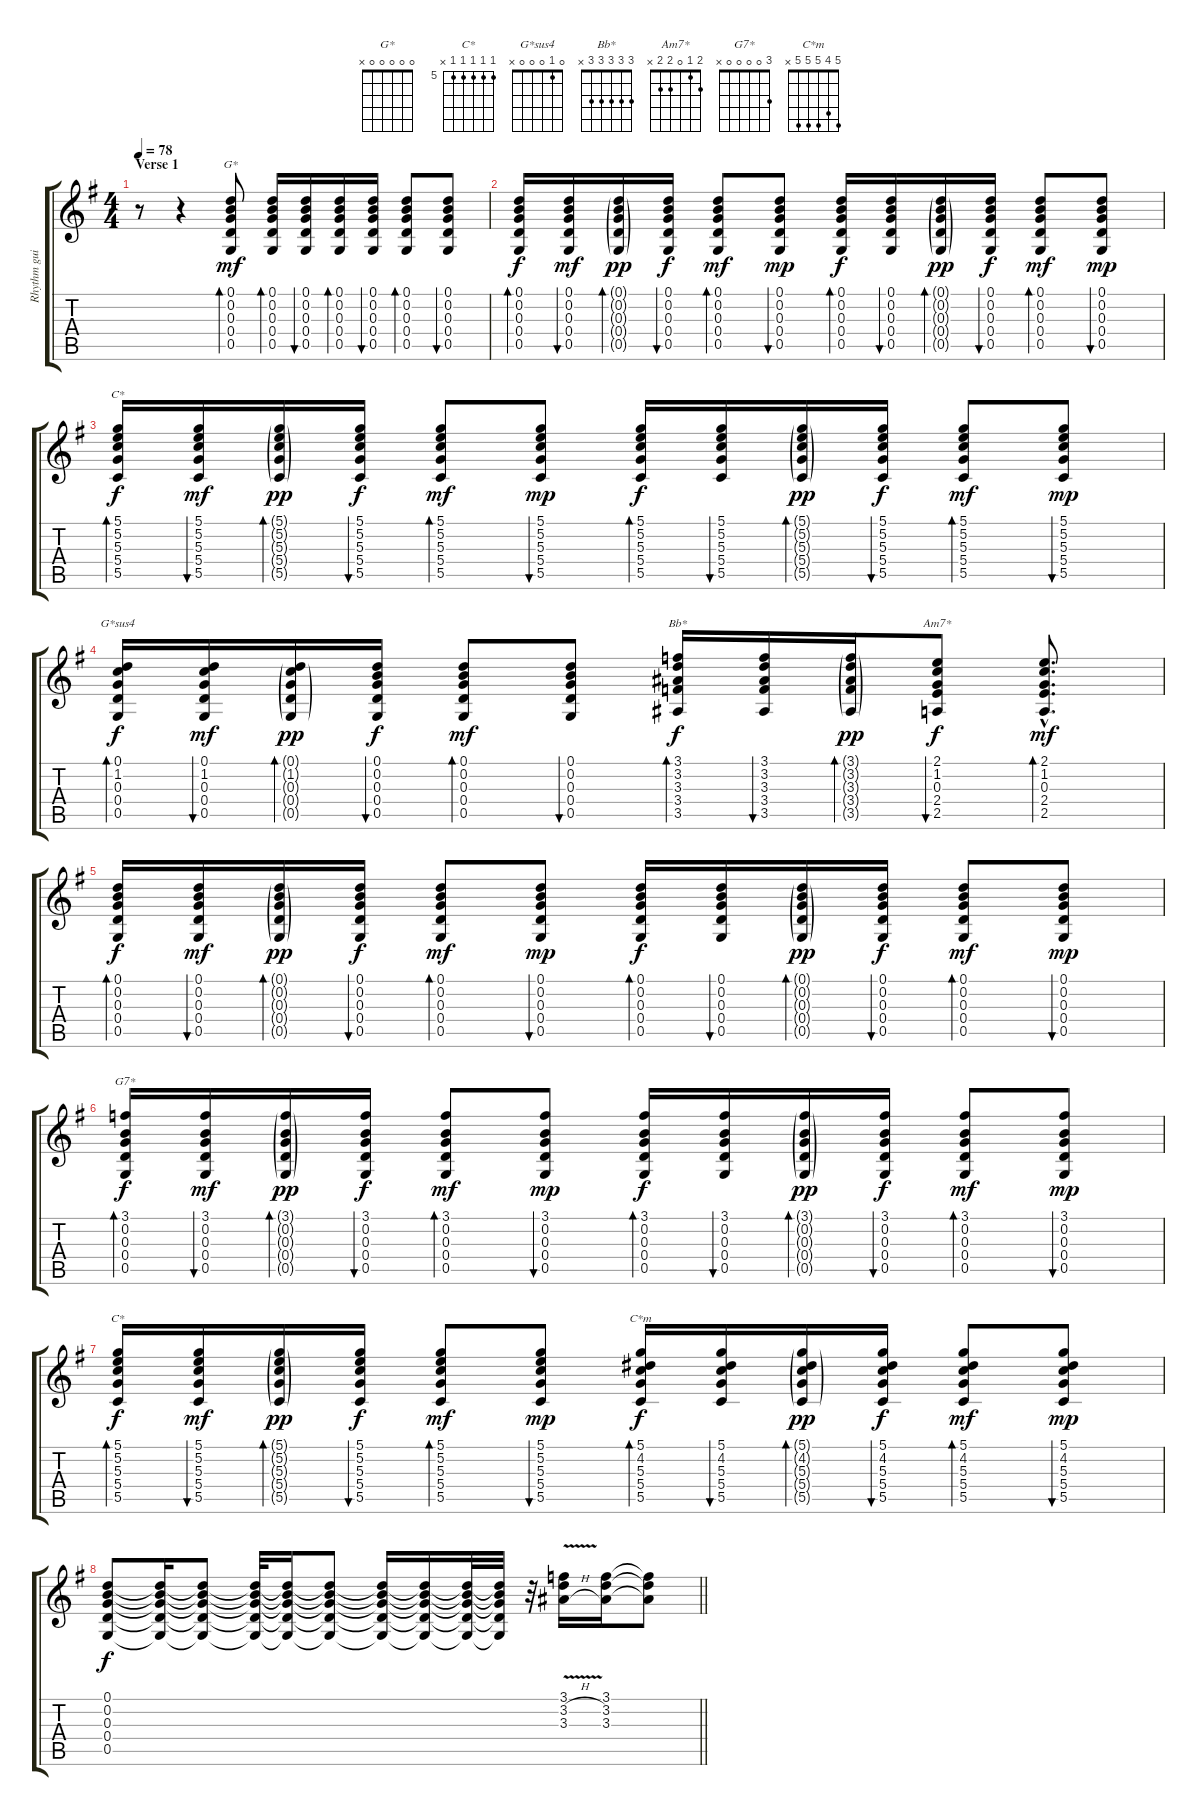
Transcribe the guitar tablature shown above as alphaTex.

\track ("Rhythm guitar (open G)" "Rhythm gui") {instrument acousticguitarsteel}
\staff {score tabs}
\tuning (D4 B3 G3 D3 G2 D2) {hide}
\chord ("G*" 0 0 0 0 0 x)
\chord ("C*" 5 5 5 5 5 x) {barre 0}
\chord ("G*sus4" 0 1 0 0 0 x)
\chord ("Bb*" 3 3 3 3 3 x) {barre 0}
\chord ("Am7*" 2 1 0 2 2 x)
\chord ("G7*" 3 0 0 0 0 x)
\chord ("C*" 5 5 5 5 5 x) {firstfret 5 barre 0}
\chord ("C*m" 5 4 5 5 5 x)
\ts (4 4)
\section ("" "Verse 1")
\tempo 78
\clef g2
\ks g
r.8{dy mf instrument acousticguitarsteel} r.4 (0.1 0.2 0.3 0.4 0.5).8{bd 30 ch "G*"} (0.1 0.2 0.3 0.4 0.5).16{bd 30} (0.1 0.2 0.3 0.4 0.5).16{bu 30} (0.1 0.2 0.3 0.4 0.5).16{bd 30} (0.1 0.2 0.3 0.4 0.5).16{bu 30} (0.1 0.2 0.3 0.4 0.5).8{bd 30} (0.1 0.2 0.3 0.4 0.5).8{bu 30} |
(0.1 0.2 0.3 0.4 0.5).16{bd 30 dy f} (0.1 0.2 0.3 0.4 0.5).16{bu 30 dy mf} (0.1{g} 0.2{g} 0.3{g} 0.4{g} 0.5{g}).16{bd 30 dy pp} (0.1 0.2 0.3 0.4 0.5).16{bu 30 dy f} (0.1 0.2 0.3 0.4 0.5).8{bd 30 dy mf} (0.1 0.2 0.3 0.4 0.5).8{bu 30 dy mp} (0.1 0.2 0.3 0.4 0.5).16{bd 30 dy f} (0.1 0.2 0.3 0.4 0.5).16{bu 30} (0.1{g} 0.2{g} 0.3{g} 0.4{g} 0.5{g}).16{bd 30 dy pp} (0.1 0.2 0.3 0.4 0.5).16{bu 30 dy f} (0.1 0.2 0.3 0.4 0.5).8{bd 30 dy mf} (0.1 0.2 0.3 0.4 0.5).8{bu 30 dy mp} |
(5.1 5.2 5.3 5.4 5.5).16{bd 30 ch "C*" dy f} (5.1 5.2 5.3 5.4 5.5).16{bu 30 dy mf} (5.1{g} 5.2{g} 5.3{g} 5.4{g} 5.5{g}).16{bd 30 dy pp} (5.1 5.2 5.3 5.4 5.5).16{bu 30 dy f} (5.1 5.2 5.3 5.4 5.5).8{bd 30 dy mf} (5.1 5.2 5.3 5.4 5.5).8{bu 30 dy mp} (5.1 5.2 5.3 5.4 5.5).16{bd 30 dy f} (5.1 5.2 5.3 5.4 5.5).16{bu 30} (5.1{g} 5.2{g} 5.3{g} 5.4{g} 5.5{g}).16{bd 30 dy pp} (5.1 5.2 5.3 5.4 5.5).16{bu 30 dy f} (5.1 5.2 5.3 5.4 5.5).8{bd 30 dy mf} (5.1 5.2 5.3 5.4 5.5).8{bu 30 dy mp} |
(0.1 1.2 0.3 0.4 0.5).16{bd 30 ch "G*sus4" dy f} (0.1 1.2 0.3 0.4 0.5).16{bu 30 dy mf} (0.1{g} 1.2{g} 0.3{g} 0.4{g} 0.5{g}).16{bd 30 dy pp} (0.1 0.2 0.3 0.4 0.5).16{bu 30 dy f} (0.1 0.2 0.3 0.4 0.5).8{bd 30 dy mf} (0.1 0.2 0.3 0.4 0.5).8{bu 30} (3.1 3.2 3.3 3.4 3.5).16{bd 30 ch "Bb*" dy f} (3.1 3.2 3.3 3.4 3.5).16{bu 30} (3.1{g} 3.2{g} 3.3{g} 3.4{g} 3.5{g}).16{bd 30 dy pp} (2.1 1.2 0.3 2.4 2.5).8{bu 30 ch "Am7*" dy f} (2.1{hac} 1.2{hac} 0.3{hac} 2.4{hac} 2.5{hac}).8{d bd 30 dy mf} |
(0.1 0.2 0.3 0.4 0.5).16{bd 30 dy f} (0.1 0.2 0.3 0.4 0.5).16{bu 30 dy mf} (0.1{g} 0.2{g} 0.3{g} 0.4{g} 0.5{g}).16{bd 30 dy pp} (0.1 0.2 0.3 0.4 0.5).16{bu 30 dy f} (0.1 0.2 0.3 0.4 0.5).8{bd 30 dy mf} (0.1 0.2 0.3 0.4 0.5).8{bu 30 dy mp} (0.1 0.2 0.3 0.4 0.5).16{bd 30 dy f} (0.1 0.2 0.3 0.4 0.5).16{bu 30} (0.1{g} 0.2{g} 0.3{g} 0.4{g} 0.5{g}).16{bd 30 dy pp} (0.1 0.2 0.3 0.4 0.5).16{bu 30 dy f} (0.1 0.2 0.3 0.4 0.5).8{bd 30 dy mf} (0.1 0.2 0.3 0.4 0.5).8{bu 30 dy mp} |
(3.1 0.2 0.3 0.4 0.5).16{bd 30 ch "G7*" dy f} (3.1 0.2 0.3 0.4 0.5).16{bu 30 dy mf} (3.1{g} 0.2{g} 0.3{g} 0.4{g} 0.5{g}).16{bd 30 dy pp} (3.1 0.2 0.3 0.4 0.5).16{bu 30 dy f} (3.1 0.2 0.3 0.4 0.5).8{bd 30 dy mf} (3.1 0.2 0.3 0.4 0.5).8{bu 30 dy mp} (3.1 0.2 0.3 0.4 0.5).16{bd 30 dy f} (3.1 0.2 0.3 0.4 0.5).16{bu 30} (3.1{g} 0.2{g} 0.3{g} 0.4{g} 0.5{g}).16{bd 30 dy pp} (3.1 0.2 0.3 0.4 0.5).16{bu 30 dy f} (3.1 0.2 0.3 0.4 0.5).8{bd 30 dy mf} (3.1 0.2 0.3 0.4 0.5).8{bu 30 dy mp} |
(5.1 5.2 5.3 5.4 5.5).16{bd 30 ch "C*" dy f} (5.1 5.2 5.3 5.4 5.5).16{bu 30 dy mf} (5.1{g} 5.2{g} 5.3{g} 5.4{g} 5.5{g}).16{bd 30 dy pp} (5.1 5.2 5.3 5.4 5.5).16{bu 30 dy f} (5.1 5.2 5.3 5.4 5.5).8{bd 30 dy mf} (5.1 5.2 5.3 5.4 5.5).8{bu 30 dy mp} (5.1 4.2 5.3 5.4 5.5).16{bd 30 ch "C*m" dy f} (5.1 4.2 5.3 5.4 5.5).16{bu 30} (5.1{g} 4.2{g} 5.3{g} 5.4{g} 5.5{g}).16{bd 30 dy pp} (5.1 4.2 5.3 5.4 5.5).16{bu 30 dy f} (5.1 4.2 5.3 5.4 5.5).8{bd 30 dy mf} (5.1 4.2 5.3 5.4 5.5).8{bu 30 dy mp} |
\barLineRight lightlight
(0.1 0.2 0.3 0.4 0.5).8{dy f} (0.1{t} 0.2{t} 0.3{t} 0.4{t} 0.5{t}).16 (0.1{t} 0.2{t} 0.3{t} 0.4{t} 0.5{t}).8 (0.1{t} 0.2{t} 0.3{t} 0.4{t} 0.5{t}).32 (0.1{t} 0.2{t} 0.3{t} 0.4{t} 0.5{t}).16 (0.1{t} 0.2{t} 0.3{t} 0.4{t} 0.5{t}).8 (0.1{t} 0.2{t} 0.3{t} 0.4{t} 0.5{t}).16 (0.1{t} 0.2{t} 0.3{t} 0.4{t} 0.5{t}).16 (0.1{t} 0.2{t} 0.3{t} 0.4{t} 0.5{t}).32 (0.1{t} 0.2{t} 0.3{t} 0.4{t} 0.5{t}).32 r.32 (3.1{v} 3.2{h} 3.3{h}).16 (3.1 3.2 3.3).16 (3.1{t} 3.2{t} 3.3{t}).8
